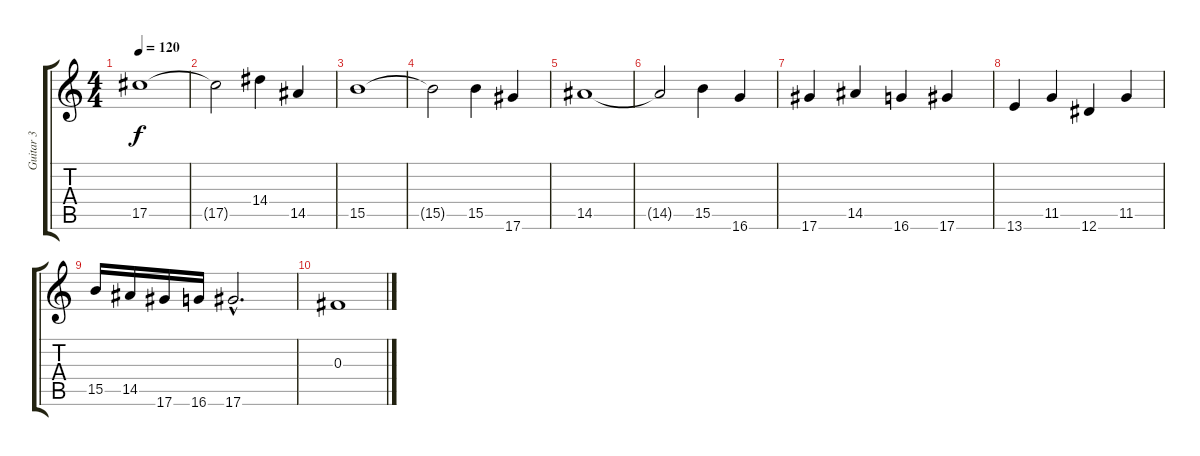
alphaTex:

\track ("Guitar 3" "Guitar 3") {instrument overdrivenguitar}
\staff {score tabs}
\tuning (Eb4 Bb3 Gb3 Db3 Ab2 Eb2) {hide}
\ts (4 4)
\tempo 120
\clef g2
\ks c
17.5.1{dy f} |
17.5{t}.2 14.4.4 14.5.4 |
15.5.1 |
15.5{t}.2 15.5.4 17.6.4 |
14.5.1 |
14.5{t}.2 15.5.4 16.6.4 |
17.6.4 14.5.4 16.6.4 17.6.4 |
13.6.4 11.5.4 12.6.4 11.5.4 |
15.5.16 14.5.16 17.6.16 16.6.16 17.6{hac}.2{d} |
0.3.1
